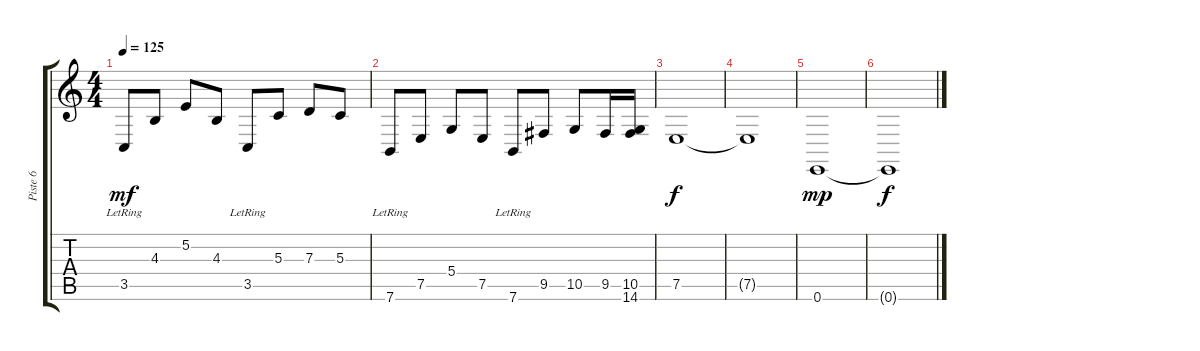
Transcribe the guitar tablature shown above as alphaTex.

\track ("Piste 6" "Piste 6") {instrument stringensemble1}
\staff {score tabs}
\tuning (E4 B3 G3 D3 A2 E2) {hide}
\ts (4 4)
\tempo 125
\clef g2
\ks c
3.5{lr}.8{dy mf} 4.3.8 5.2.8 4.3.8 3.5{lr}.8 5.3.8 7.3.8 5.3.8 |
7.6{lr}.8 7.5.8 5.4.8 7.5.8 7.6{lr}.8 9.5.8 10.5.8 9.5.16 (10.5 14.6).16 |
7.5.1{dy f} |
7.5{t}.1 |
0.6.1{dy mp} |
0.6{t}.1{dy f}
